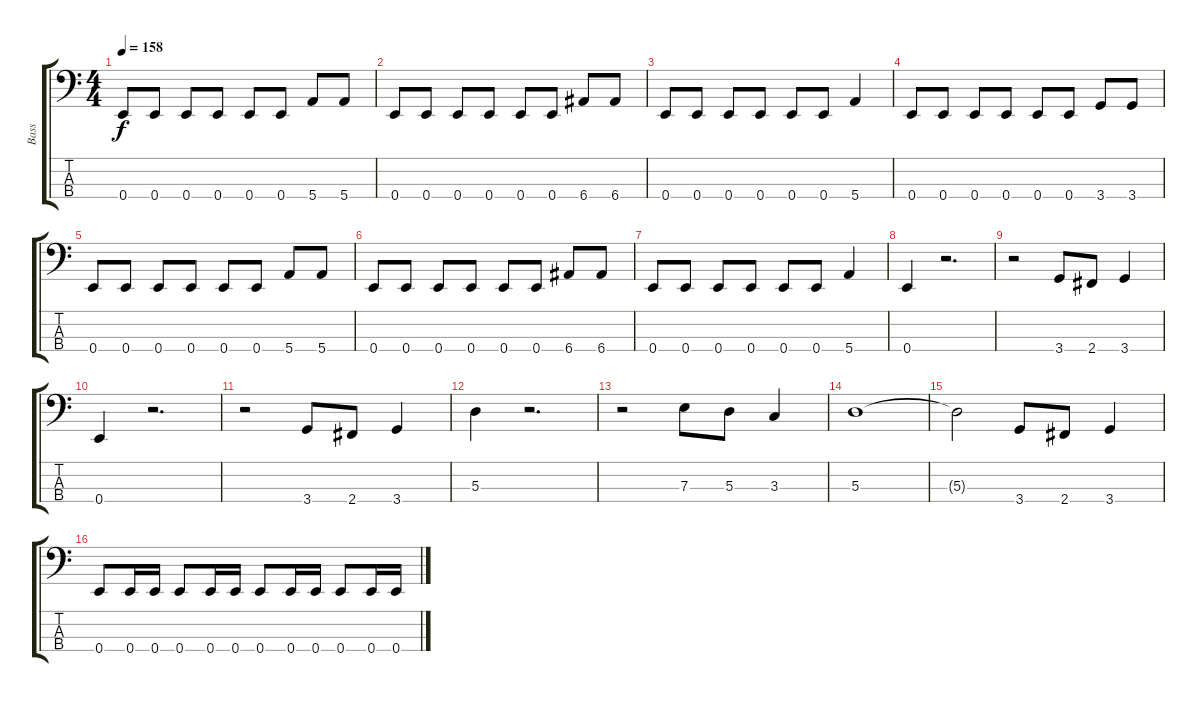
\track ("Bass" "Bass") {instrument electricbasspick}
\staff {score tabs}
\tuning (G2 D2 A1 E1) {hide}
\ts (4 4)
\tempo 158
\clef f4
\ks c
0.4.8{dy f} 0.4.8 0.4.8 0.4.8 0.4.8 0.4.8 5.4.8 5.4.8 |
0.4.8 0.4.8 0.4.8 0.4.8 0.4.8 0.4.8 6.4.8 6.4.8 |
0.4.8 0.4.8 0.4.8 0.4.8 0.4.8 0.4.8 5.4.4 |
0.4.8 0.4.8 0.4.8 0.4.8 0.4.8 0.4.8 3.4.8 3.4.8 |
0.4.8 0.4.8 0.4.8 0.4.8 0.4.8 0.4.8 5.4.8 5.4.8 |
0.4.8 0.4.8 0.4.8 0.4.8 0.4.8 0.4.8 6.4.8 6.4.8 |
0.4.8 0.4.8 0.4.8 0.4.8 0.4.8 0.4.8 5.4.4 |
\section ("" "")
0.4.4 r.2{d} |
r.2 3.4.8 2.4.8 3.4.4 |
0.4.4 r.2{d} |
r.2 3.4.8 2.4.8 3.4.4 |
5.3.4 r.2{d} |
r.2 7.3.8 5.3.8 3.3.4 |
5.3.1 |
5.3{t}.2 3.4.8 2.4.8 3.4.4 |
\section ("" "")
0.4.8 0.4.16 0.4.16 0.4.8 0.4.16 0.4.16 0.4.8 0.4.16 0.4.16 0.4.8 0.4.16 0.4.16
